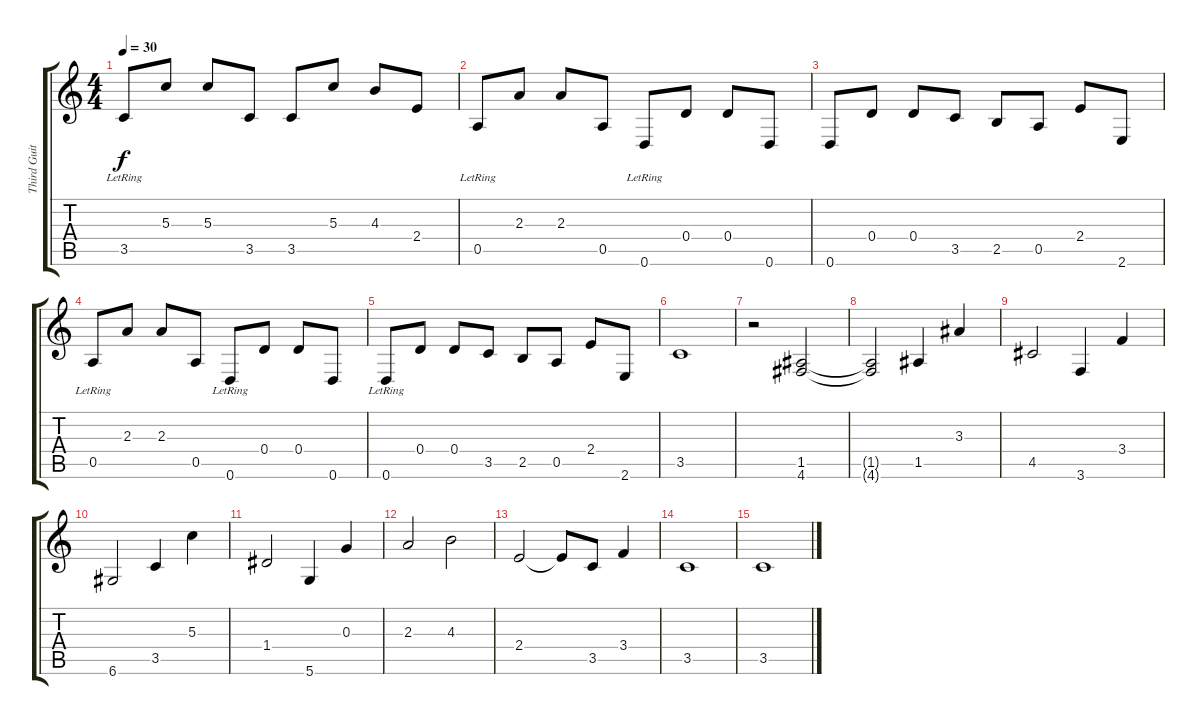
\track ("Third Guitar" "Third Guit") {instrument acousticguitarnylon}
\staff {score tabs}
\tuning (E4 B3 G3 D3 A2 D2) {hide}
\ts (4 4)
\tempo 30
\clef g2
\ks c
3.5{lr}.8{dy f} 5.3.8 5.3.8 3.5.8 3.5.8 5.3.8 4.3.8 2.4.8 |
0.5{lr}.8 2.3.8 2.3.8 0.5.8 0.6{lr}.8 0.4.8 0.4.8 0.6.8 |
0.6.8 0.4.8 0.4.8 3.5.8 2.5.8 0.5.8 2.4.8 2.6.8 |
0.5{lr}.8 2.3.8 2.3.8 0.5.8 0.6{lr}.8 0.4.8 0.4.8 0.6.8 |
0.6{lr}.8 0.4.8 0.4.8 3.5.8 2.5.8 0.5.8 2.4.8 2.6.8 |
3.5.1 |
r.2 (1.5 4.6).2 |
(1.5{t} 4.6{t}).2 1.5.4 3.3.4 |
4.5.2 3.6.4 3.4.4 |
6.6.2 3.5.4 5.3.4 |
1.4.2 5.6.4 0.3.4 |
2.3.2 4.3.2 |
2.4.2 2.4{t}.8 3.5.8 3.4.4 |
3.5.1 |
3.5.1
